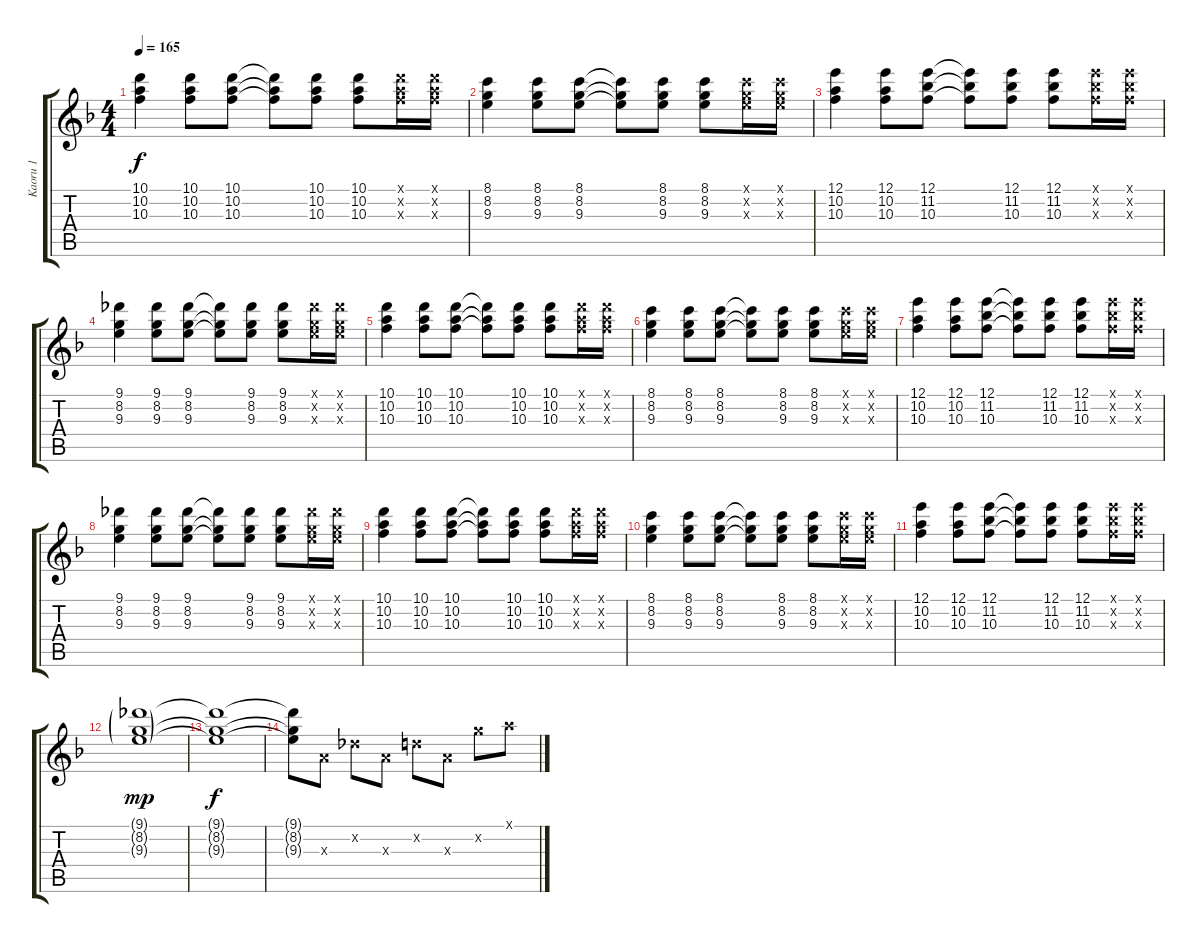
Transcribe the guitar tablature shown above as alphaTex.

\track ("Kaoru 1" "Kaoru 1") {instrument overdrivenguitar}
\staff {score tabs}
\tuning (E4 B3 G3 D3 A2 D2) {hide}
\ts (4 4)
\tempo 165
\clef g2
\ks dminor
(10.1 10.2 10.3).4{dy f} (10.1 10.2 10.3).8 (10.1 10.2 10.3).8 (10.1{t} 10.2{t} 10.3{t}).8 (10.1 10.2 10.3).8 (10.1 10.2 10.3).8 (10.1{x} 10.2{x} 10.3{x}).16 (10.1{x} 10.2{x} 10.3{x}).16 |
(8.1 8.2 9.3).4 (8.1 8.2 9.3).8 (8.1 8.2 9.3).8 (8.1{t} 8.2{t} 9.3{t}).8 (8.1 8.2 9.3).8 (8.1 8.2 9.3).8 (8.1{x} 8.2{x} 9.3{x}).16 (8.1{x} 8.2{x} 9.3{x}).16 |
(12.1 10.2 10.3).4 (12.1 10.2 10.3).8 (12.1 11.2 10.3).8 (12.1{t} 11.2{t} 10.3{t}).8 (12.1 11.2 10.3).8 (12.1 11.2 10.3).8 (12.1{x} 11.2{x} 10.3{x}).16 (12.1{x} 11.2{x} 10.3{x}).16 |
(9.1 8.2 9.3).4 (9.1 8.2 9.3).8 (9.1 8.2 9.3).8 (9.1{t} 8.2{t} 9.3{t}).8 (9.1 8.2 9.3).8 (9.1 8.2 9.3).8 (9.1{x} 8.2{x} 9.3{x}).16 (9.1{x} 8.2{x} 9.3{x}).16 |
(10.1 10.2 10.3).4 (10.1 10.2 10.3).8 (10.1 10.2 10.3).8 (10.1{t} 10.2{t} 10.3{t}).8 (10.1 10.2 10.3).8 (10.1 10.2 10.3).8 (10.1{x} 10.2{x} 10.3{x}).16 (10.1{x} 10.2{x} 10.3{x}).16 |
(8.1 8.2 9.3).4 (8.1 8.2 9.3).8 (8.1 8.2 9.3).8 (8.1{t} 8.2{t} 9.3{t}).8 (8.1 8.2 9.3).8 (8.1 8.2 9.3).8 (8.1{x} 8.2{x} 9.3{x}).16 (8.1{x} 8.2{x} 9.3{x}).16 |
(12.1 10.2 10.3).4 (12.1 10.2 10.3).8 (12.1 11.2 10.3).8 (12.1{t} 11.2{t} 10.3{t}).8 (12.1 11.2 10.3).8 (12.1 11.2 10.3).8 (12.1{x} 11.2{x} 10.3{x}).16 (12.1{x} 11.2{x} 10.3{x}).16 |
(9.1 8.2 9.3).4 (9.1 8.2 9.3).8 (9.1 8.2 9.3).8 (9.1{t} 8.2{t} 9.3{t}).8 (9.1 8.2 9.3).8 (9.1 8.2 9.3).8 (9.1{x} 8.2{x} 9.3{x}).16 (9.1{x} 8.2{x} 9.3{x}).16 |
(10.1 10.2 10.3).4 (10.1 10.2 10.3).8 (10.1 10.2 10.3).8 (10.1{t} 10.2{t} 10.3{t}).8 (10.1 10.2 10.3).8 (10.1 10.2 10.3).8 (10.1{x} 10.2{x} 10.3{x}).16 (10.1{x} 10.2{x} 10.3{x}).16 |
(8.1 8.2 9.3).4 (8.1 8.2 9.3).8 (8.1 8.2 9.3).8 (8.1{t} 8.2{t} 9.3{t}).8 (8.1 8.2 9.3).8 (8.1 8.2 9.3).8 (8.1{x} 8.2{x} 9.3{x}).16 (8.1{x} 8.2{x} 9.3{x}).16 |
(12.1 10.2 10.3).4 (12.1 10.2 10.3).8 (12.1 11.2 10.3).8 (12.1{t} 11.2{t} 10.3{t}).8 (12.1 11.2 10.3).8 (12.1 11.2 10.3).8 (12.1{x} 11.2{x} 10.3{x}).16 (12.1{x} 11.2{x} 10.3{x}).16 |
(9.1{g} 8.2{g} 9.3{g}).1{dy mp} |
(9.1{t} 8.2{t} 9.3{t}).1{dy f} |
(9.1{t} 8.2{t} 9.3{t}).8 2.3{x}.8 2.2{x}.8 2.3{x}.8 3.2{x}.8 2.3{x}.8 8.2{x}.8 5.1{x}.8
